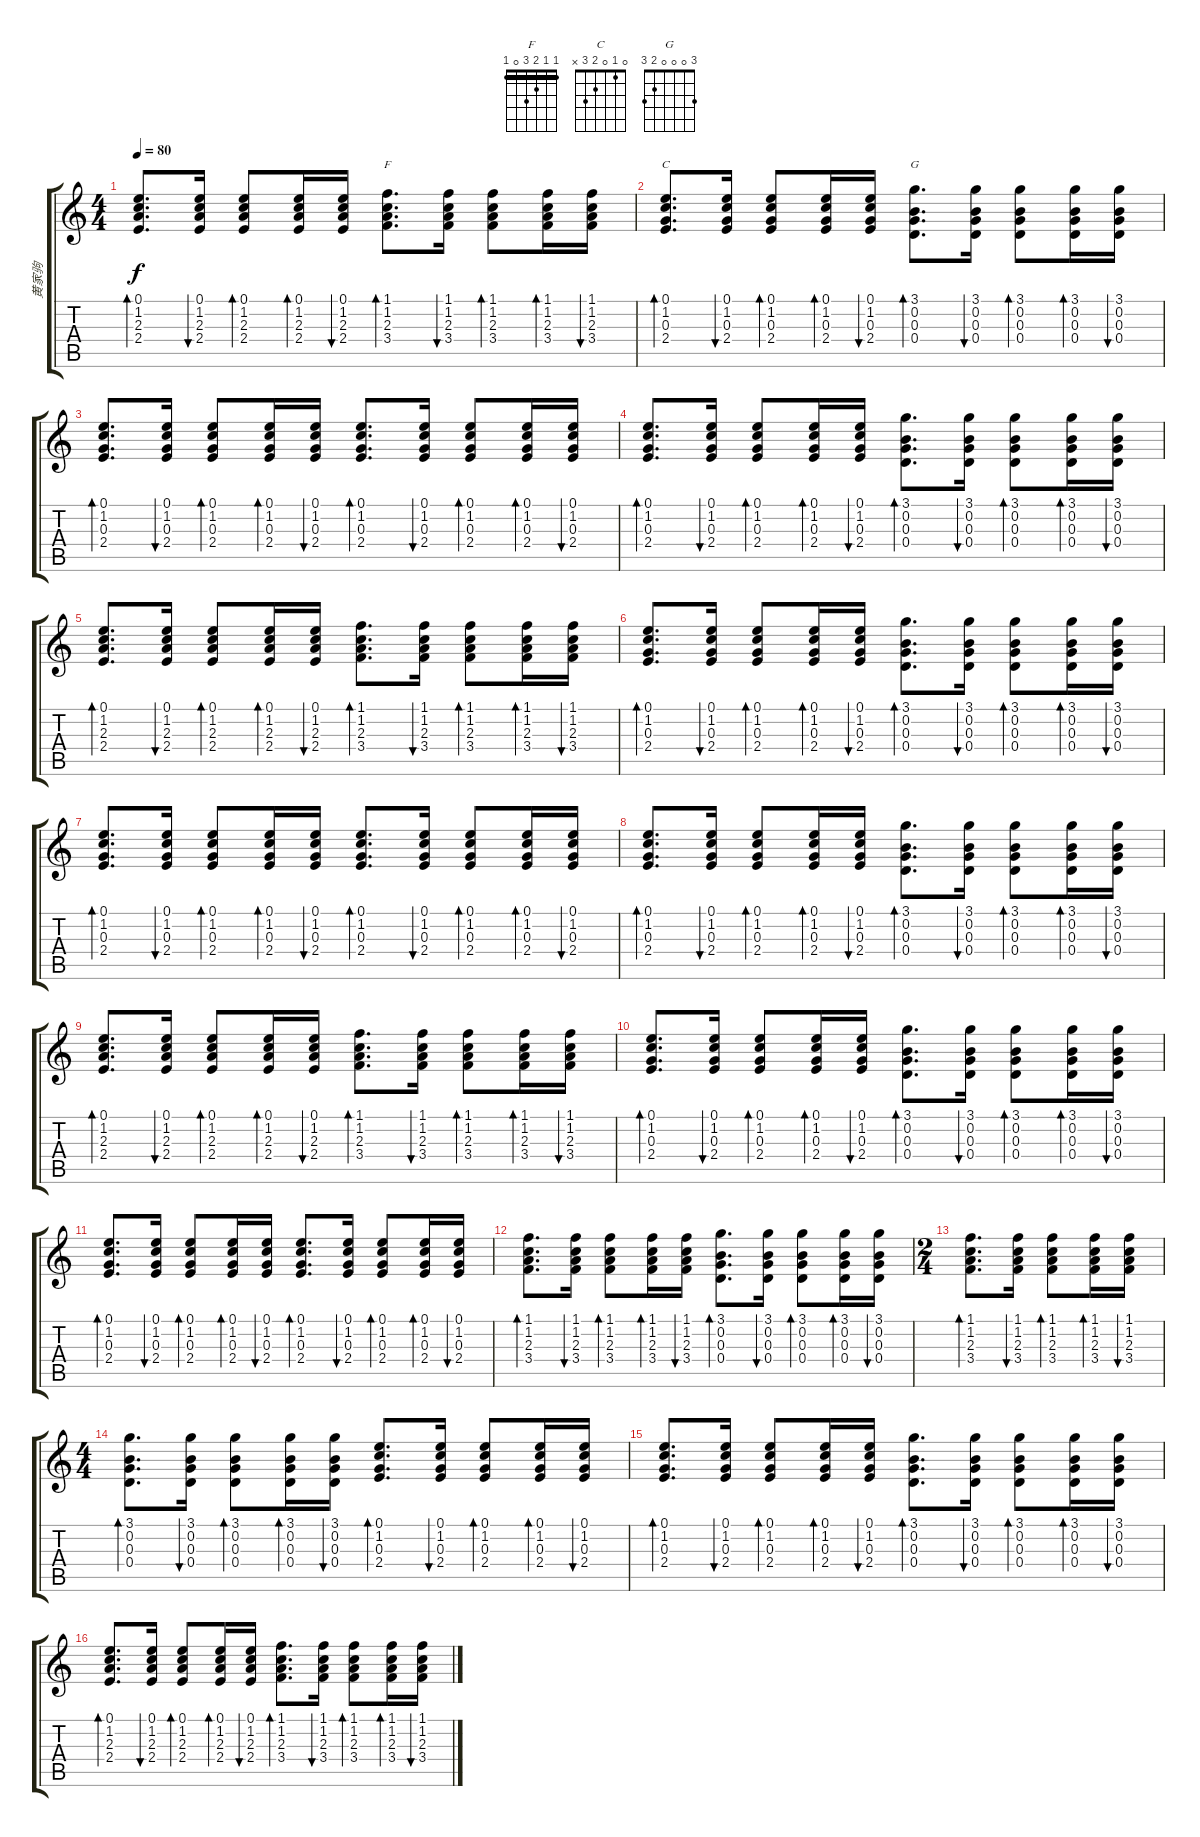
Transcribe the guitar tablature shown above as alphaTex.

\track ("黄家驹" "黄家驹") {instrument acousticguitarnylon}
\staff {score tabs}
\tuning (E4 B3 G3 D3 A2 E2) {hide}
\chord ("F" 1 1 2 3 0 1) {barre 1}
\chord ("C" 0 1 0 2 3 x)
\chord ("G" 3 0 0 0 2 3)
\ts (4 4)
\tempo 80
\clef g2
\ks c
(0.1 1.2 2.3 2.4).8{d bd 60 dy f} (0.1 1.2 2.3 2.4).16{bu 60} (0.1 1.2 2.3 2.4).8{bd 60} (0.1 1.2 2.3 2.4).16{bd 60} (0.1 1.2 2.3 2.4).16{bu 60} (1.1 1.2 2.3 3.4).8{d bd 60 ch "F"} (1.1 1.2 2.3 3.4).16{bu 60} (1.1 1.2 2.3 3.4).8{bd 60} (1.1 1.2 2.3 3.4).16{bd 60} (1.1 1.2 2.3 3.4).16{bu 60} |
(0.1 1.2 0.3 2.4).8{d bd 60 ch "C"} (0.1 1.2 0.3 2.4).16{bu 60} (0.1 1.2 0.3 2.4).8{bd 60} (0.1 1.2 0.3 2.4).16{bd 60} (0.1 1.2 0.3 2.4).16{bu 60} (3.1 0.2 0.3 0.4).8{d bd 60 ch "G"} (3.1 0.2 0.3 0.4).16{bu 60} (3.1 0.2 0.3 0.4).8{bd 60} (3.1 0.2 0.3 0.4).16{bd 60} (3.1 0.2 0.3 0.4).16{bu 60} |
(0.1 1.2 0.3 2.4).8{d bd 60} (0.1 1.2 0.3 2.4).16{bu 60} (0.1 1.2 0.3 2.4).8{bd 60} (0.1 1.2 0.3 2.4).16{bd 60} (0.1 1.2 0.3 2.4).16{bu 60} (0.1 1.2 0.3 2.4).8{d bd 60} (0.1 1.2 0.3 2.4).16{bu 60} (0.1 1.2 0.3 2.4).8{bd 60} (0.1 1.2 0.3 2.4).16{bd 60} (0.1 1.2 0.3 2.4).16{bu 60} |
(0.1 1.2 0.3 2.4).8{d bd 60} (0.1 1.2 0.3 2.4).16{bu 60} (0.1 1.2 0.3 2.4).8{bd 60} (0.1 1.2 0.3 2.4).16{bd 60} (0.1 1.2 0.3 2.4).16{bu 60} (3.1 0.2 0.3 0.4).8{d bd 60} (3.1 0.2 0.3 0.4).16{bu 60} (3.1 0.2 0.3 0.4).8{bd 60} (3.1 0.2 0.3 0.4).16{bd 60} (3.1 0.2 0.3 0.4).16{bu 60} |
(0.1 1.2 2.3 2.4).8{d bd 60} (0.1 1.2 2.3 2.4).16{bu 60} (0.1 1.2 2.3 2.4).8{bd 60} (0.1 1.2 2.3 2.4).16{bd 60} (0.1 1.2 2.3 2.4).16{bu 60} (1.1 1.2 2.3 3.4).8{d bd 60} (1.1 1.2 2.3 3.4).16{bu 60} (1.1 1.2 2.3 3.4).8{bd 60} (1.1 1.2 2.3 3.4).16{bd 60} (1.1 1.2 2.3 3.4).16{bu 60} |
(0.1 1.2 0.3 2.4).8{d bd 60} (0.1 1.2 0.3 2.4).16{bu 60} (0.1 1.2 0.3 2.4).8{bd 60} (0.1 1.2 0.3 2.4).16{bd 60} (0.1 1.2 0.3 2.4).16{bu 60} (3.1 0.2 0.3 0.4).8{d bd 60} (3.1 0.2 0.3 0.4).16{bu 60} (3.1 0.2 0.3 0.4).8{bd 60} (3.1 0.2 0.3 0.4).16{bd 60} (3.1 0.2 0.3 0.4).16{bu 60} |
(0.1 1.2 0.3 2.4).8{d bd 60} (0.1 1.2 0.3 2.4).16{bu 60} (0.1 1.2 0.3 2.4).8{bd 60} (0.1 1.2 0.3 2.4).16{bd 60} (0.1 1.2 0.3 2.4).16{bu 60} (0.1 1.2 0.3 2.4).8{d bd 60} (0.1 1.2 0.3 2.4).16{bu 60} (0.1 1.2 0.3 2.4).8{bd 60} (0.1 1.2 0.3 2.4).16{bd 60} (0.1 1.2 0.3 2.4).16{bu 60} |
(0.1 1.2 0.3 2.4).8{d bd 60} (0.1 1.2 0.3 2.4).16{bu 60} (0.1 1.2 0.3 2.4).8{bd 60} (0.1 1.2 0.3 2.4).16{bd 60} (0.1 1.2 0.3 2.4).16{bu 60} (3.1 0.2 0.3 0.4).8{d bd 60} (3.1 0.2 0.3 0.4).16{bu 60} (3.1 0.2 0.3 0.4).8{bd 60} (3.1 0.2 0.3 0.4).16{bd 60} (3.1 0.2 0.3 0.4).16{bu 60} |
(0.1 1.2 2.3 2.4).8{d bd 60} (0.1 1.2 2.3 2.4).16{bu 60} (0.1 1.2 2.3 2.4).8{bd 60} (0.1 1.2 2.3 2.4).16{bd 60} (0.1 1.2 2.3 2.4).16{bu 60} (1.1 1.2 2.3 3.4).8{d bd 60} (1.1 1.2 2.3 3.4).16{bu 60} (1.1 1.2 2.3 3.4).8{bd 60} (1.1 1.2 2.3 3.4).16{bd 60} (1.1 1.2 2.3 3.4).16{bu 60} |
(0.1 1.2 0.3 2.4).8{d bd 60} (0.1 1.2 0.3 2.4).16{bu 60} (0.1 1.2 0.3 2.4).8{bd 60} (0.1 1.2 0.3 2.4).16{bd 60} (0.1 1.2 0.3 2.4).16{bu 60} (3.1 0.2 0.3 0.4).8{d bd 60} (3.1 0.2 0.3 0.4).16{bu 60} (3.1 0.2 0.3 0.4).8{bd 60} (3.1 0.2 0.3 0.4).16{bd 60} (3.1 0.2 0.3 0.4).16{bu 60} |
(0.1 1.2 0.3 2.4).8{d bd 60} (0.1 1.2 0.3 2.4).16{bu 60} (0.1 1.2 0.3 2.4).8{bd 60} (0.1 1.2 0.3 2.4).16{bd 60} (0.1 1.2 0.3 2.4).16{bu 60} (0.1 1.2 0.3 2.4).8{d bd 60} (0.1 1.2 0.3 2.4).16{bu 60} (0.1 1.2 0.3 2.4).8{bd 60} (0.1 1.2 0.3 2.4).16{bd 60} (0.1 1.2 0.3 2.4).16{bu 60} |
(1.1 1.2 2.3 3.4).8{d bd 60} (1.1 1.2 2.3 3.4).16{bu 60} (1.1 1.2 2.3 3.4).8{bd 60} (1.1 1.2 2.3 3.4).16{bd 60} (1.1 1.2 2.3 3.4).16{bu 60} (3.1 0.2 0.3 0.4).8{d bd 60} (3.1 0.2 0.3 0.4).16{bu 60} (3.1 0.2 0.3 0.4).8{bd 60} (3.1 0.2 0.3 0.4).16{bd 60} (3.1 0.2 0.3 0.4).16{bu 60} |
\ts (2 4)
(1.1 1.2 2.3 3.4).8{d bd 60} (1.1 1.2 2.3 3.4).16{bu 60} (1.1 1.2 2.3 3.4).8{bd 60} (1.1 1.2 2.3 3.4).16{bd 60} (1.1 1.2 2.3 3.4).16{bu 60} |
\ts (4 4)
(3.1 0.2 0.3 0.4).8{d bd 60} (3.1 0.2 0.3 0.4).16{bu 60} (3.1 0.2 0.3 0.4).8{bd 60} (3.1 0.2 0.3 0.4).16{bd 60} (3.1 0.2 0.3 0.4).16{bu 60} (0.1 1.2 0.3 2.4).8{d bd 60} (0.1 1.2 0.3 2.4).16{bu 60} (0.1 1.2 0.3 2.4).8{bd 60} (0.1 1.2 0.3 2.4).16{bd 60} (0.1 1.2 0.3 2.4).16{bu 60} |
(0.1 1.2 0.3 2.4).8{d bd 60} (0.1 1.2 0.3 2.4).16{bu 60} (0.1 1.2 0.3 2.4).8{bd 60} (0.1 1.2 0.3 2.4).16{bd 60} (0.1 1.2 0.3 2.4).16{bu 60} (3.1 0.2 0.3 0.4).8{d bd 60} (3.1 0.2 0.3 0.4).16{bu 60} (3.1 0.2 0.3 0.4).8{bd 60} (3.1 0.2 0.3 0.4).16{bd 60} (3.1 0.2 0.3 0.4).16{bu 60} |
(0.1 1.2 2.3 2.4).8{d bd 60} (0.1 1.2 2.3 2.4).16{bu 60} (0.1 1.2 2.3 2.4).8{bd 60} (0.1 1.2 2.3 2.4).16{bd 60} (0.1 1.2 2.3 2.4).16{bu 60} (1.1 1.2 2.3 3.4).8{d bd 60} (1.1 1.2 2.3 3.4).16{bu 60} (1.1 1.2 2.3 3.4).8{bd 60} (1.1 1.2 2.3 3.4).16{bd 60} (1.1 1.2 2.3 3.4).16{bu 60}
